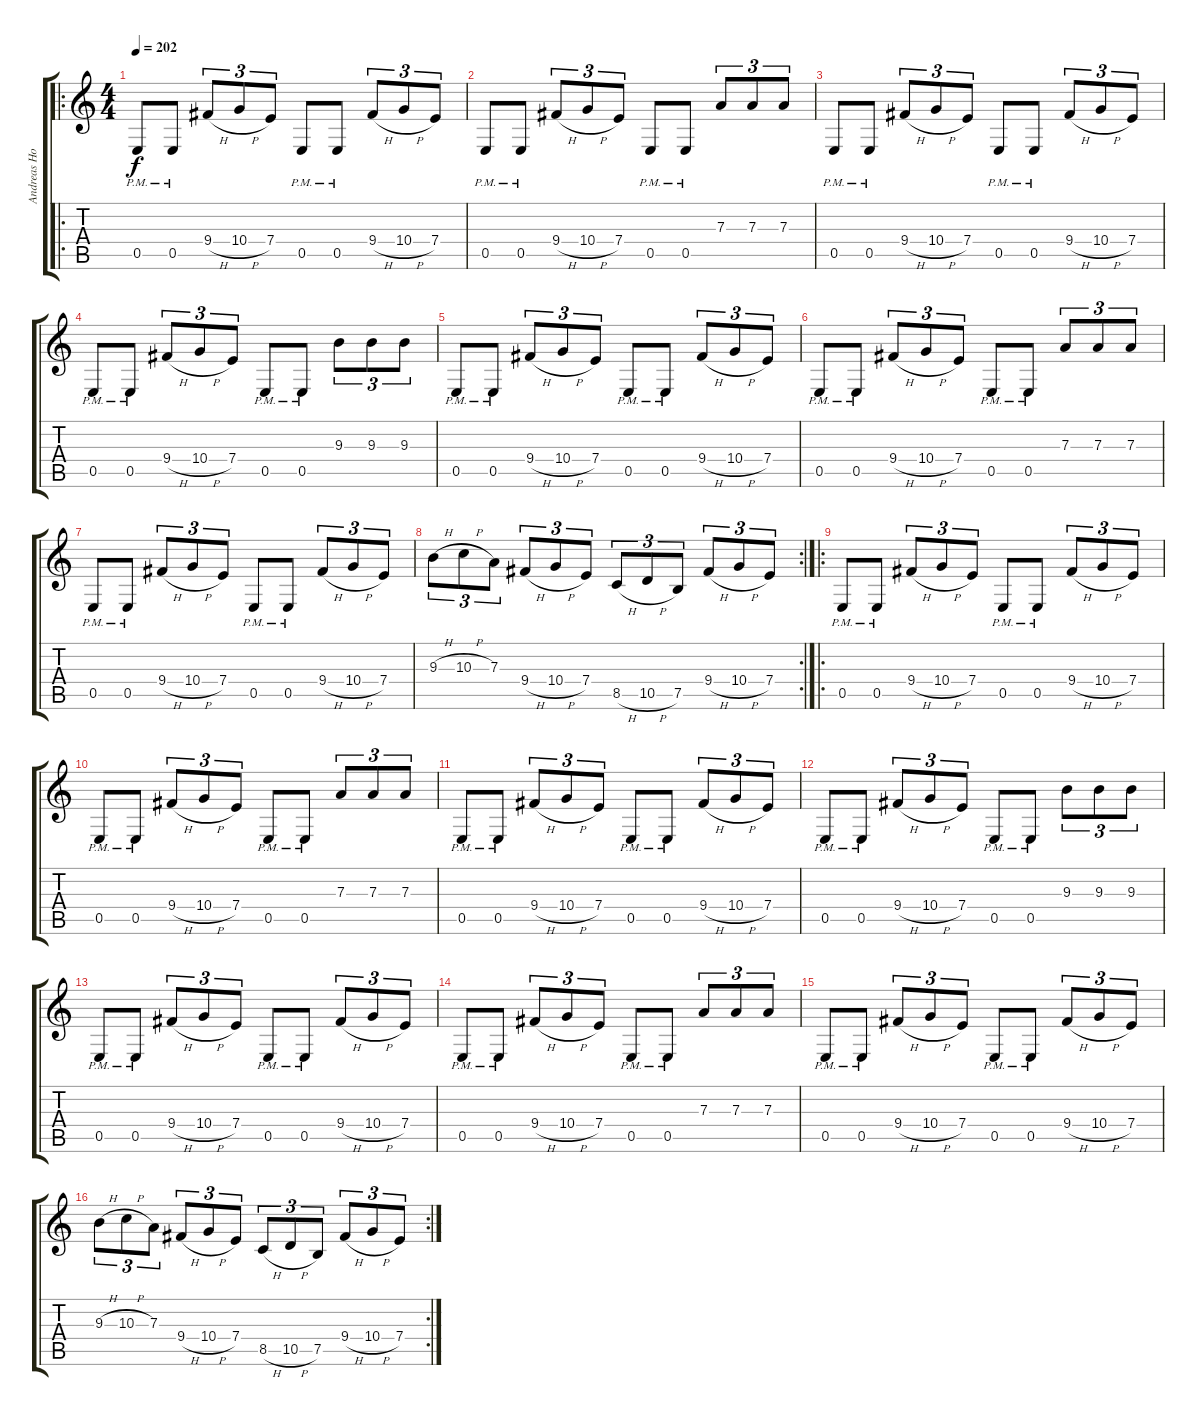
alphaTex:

\track ("Andreas Holma" "Andreas Ho") {instrument distortionguitar}
\staff {score tabs}
\tuning (B3 Gb3 D3 A2 E2 B1) {hide}
\ro
\ts (4 4)
\tempo 202
\clef g2
\ks c
0.5{pm}.8{dy f} 0.5{pm}.8 9.4{h}.8{tu (3 2)} 10.4{h}.8{tu (3 2)} 7.4.8{tu (3 2)} 0.5{pm}.8 0.5{pm}.8 9.4{h}.8{tu (3 2)} 10.4{h}.8{tu (3 2)} 7.4.8{tu (3 2)} |
0.5{pm}.8 0.5{pm}.8 9.4{h}.8{tu (3 2)} 10.4{h}.8{tu (3 2)} 7.4.8{tu (3 2)} 0.5{pm}.8 0.5{pm}.8 7.3.8{tu (3 2)} 7.3.8{tu (3 2)} 7.3.8{tu (3 2)} |
0.5{pm}.8 0.5{pm}.8 9.4{h}.8{tu (3 2)} 10.4{h}.8{tu (3 2)} 7.4.8{tu (3 2)} 0.5{pm}.8 0.5{pm}.8 9.4{h}.8{tu (3 2)} 10.4{h}.8{tu (3 2)} 7.4.8{tu (3 2)} |
0.5{pm}.8 0.5{pm}.8 9.4{h}.8{tu (3 2)} 10.4{h}.8{tu (3 2)} 7.4.8{tu (3 2)} 0.5{pm}.8 0.5{pm}.8 9.3.8{tu (3 2)} 9.3.8{tu (3 2)} 9.3.8{tu (3 2)} |
0.5{pm}.8 0.5{pm}.8 9.4{h}.8{tu (3 2)} 10.4{h}.8{tu (3 2)} 7.4.8{tu (3 2)} 0.5{pm}.8 0.5{pm}.8 9.4{h}.8{tu (3 2)} 10.4{h}.8{tu (3 2)} 7.4.8{tu (3 2)} |
0.5{pm}.8 0.5{pm}.8 9.4{h}.8{tu (3 2)} 10.4{h}.8{tu (3 2)} 7.4.8{tu (3 2)} 0.5{pm}.8 0.5{pm}.8 7.3.8{tu (3 2)} 7.3.8{tu (3 2)} 7.3.8{tu (3 2)} |
0.5{pm}.8 0.5{pm}.8 9.4{h}.8{tu (3 2)} 10.4{h}.8{tu (3 2)} 7.4.8{tu (3 2)} 0.5{pm}.8 0.5{pm}.8 9.4{h}.8{tu (3 2)} 10.4{h}.8{tu (3 2)} 7.4.8{tu (3 2)} |
\rc 2
9.3{h}.8{tu (3 2)} 10.3{h}.8{tu (3 2)} 7.3.8{tu (3 2)} 9.4{h}.8{tu (3 2)} 10.4{h}.8{tu (3 2)} 7.4.8{tu (3 2)} 8.5{h}.8{tu (3 2)} 10.5{h}.8{tu (3 2)} 7.5.8{tu (3 2)} 9.4{h}.8{tu (3 2)} 10.4{h}.8{tu (3 2)} 7.4.8{tu (3 2)} |
\ro
0.5{pm}.8 0.5{pm}.8 9.4{h}.8{tu (3 2)} 10.4{h}.8{tu (3 2)} 7.4.8{tu (3 2)} 0.5{pm}.8 0.5{pm}.8 9.4{h}.8{tu (3 2)} 10.4{h}.8{tu (3 2)} 7.4.8{tu (3 2)} |
0.5{pm}.8 0.5{pm}.8 9.4{h}.8{tu (3 2)} 10.4{h}.8{tu (3 2)} 7.4.8{tu (3 2)} 0.5{pm}.8 0.5{pm}.8 7.3.8{tu (3 2)} 7.3.8{tu (3 2)} 7.3.8{tu (3 2)} |
0.5{pm}.8 0.5{pm}.8 9.4{h}.8{tu (3 2)} 10.4{h}.8{tu (3 2)} 7.4.8{tu (3 2)} 0.5{pm}.8 0.5{pm}.8 9.4{h}.8{tu (3 2)} 10.4{h}.8{tu (3 2)} 7.4.8{tu (3 2)} |
0.5{pm}.8 0.5{pm}.8 9.4{h}.8{tu (3 2)} 10.4{h}.8{tu (3 2)} 7.4.8{tu (3 2)} 0.5{pm}.8 0.5{pm}.8 9.3.8{tu (3 2)} 9.3.8{tu (3 2)} 9.3.8{tu (3 2)} |
0.5{pm}.8 0.5{pm}.8 9.4{h}.8{tu (3 2)} 10.4{h}.8{tu (3 2)} 7.4.8{tu (3 2)} 0.5{pm}.8 0.5{pm}.8 9.4{h}.8{tu (3 2)} 10.4{h}.8{tu (3 2)} 7.4.8{tu (3 2)} |
0.5{pm}.8 0.5{pm}.8 9.4{h}.8{tu (3 2)} 10.4{h}.8{tu (3 2)} 7.4.8{tu (3 2)} 0.5{pm}.8 0.5{pm}.8 7.3.8{tu (3 2)} 7.3.8{tu (3 2)} 7.3.8{tu (3 2)} |
0.5{pm}.8 0.5{pm}.8 9.4{h}.8{tu (3 2)} 10.4{h}.8{tu (3 2)} 7.4.8{tu (3 2)} 0.5{pm}.8 0.5{pm}.8 9.4{h}.8{tu (3 2)} 10.4{h}.8{tu (3 2)} 7.4.8{tu (3 2)} |
\rc 2
9.3{h}.8{tu (3 2)} 10.3{h}.8{tu (3 2)} 7.3.8{tu (3 2)} 9.4{h}.8{tu (3 2)} 10.4{h}.8{tu (3 2)} 7.4.8{tu (3 2)} 8.5{h}.8{tu (3 2)} 10.5{h}.8{tu (3 2)} 7.5.8{tu (3 2)} 9.4{h}.8{tu (3 2)} 10.4{h}.8{tu (3 2)} 7.4.8{tu (3 2)}
